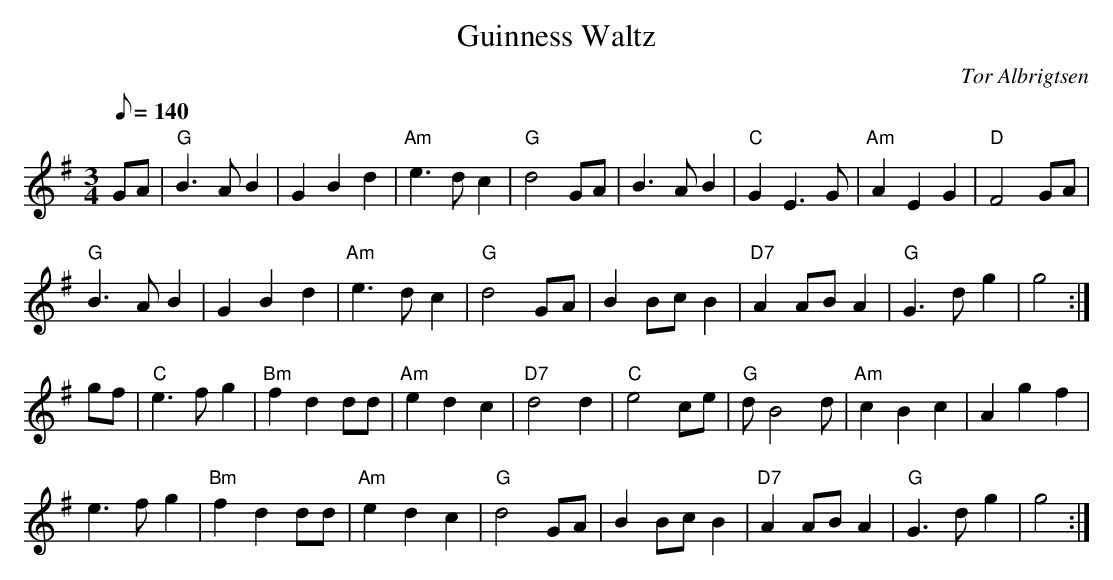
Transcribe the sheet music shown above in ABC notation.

X:1
T:Guinness Waltz
M:3/4
L:1/8
Q:140
C:Tor Albrigtsen
K:G
GA |\
"G" B3 A B2 | G2 B2 d2 | "Am" e3 d c2 | "G" d4 GA |\
B3 A B2 | "C" G2 E3 G | "Am" A2 E2 G2 | "D" F4 GA |
"G" B3 A B2 | G2 B2 d2 | "Am" e3 d c2 | "G" d4 GA |\
B2 Bc B2 | "D7" A2 AB A2 | "G" G3 d g2 | g4 :|
gf |\
"C" e3 f g2 | "Bm" f2 d2 dd | "Am" e2 d2 c2 | "D7" d4 d2 |\
"C" e4 ce | "G" d B4 d | "Am" c2  B2 c2 | A2 g2 f2 |
e3 f g2 | "Bm" f2 d2 dd | "Am" e2 d2 c2 | "G" d4 GA |\
B2 Bc B2 | "D7" A2 AB A2 | "G" G3 d g2 | g4 :|
